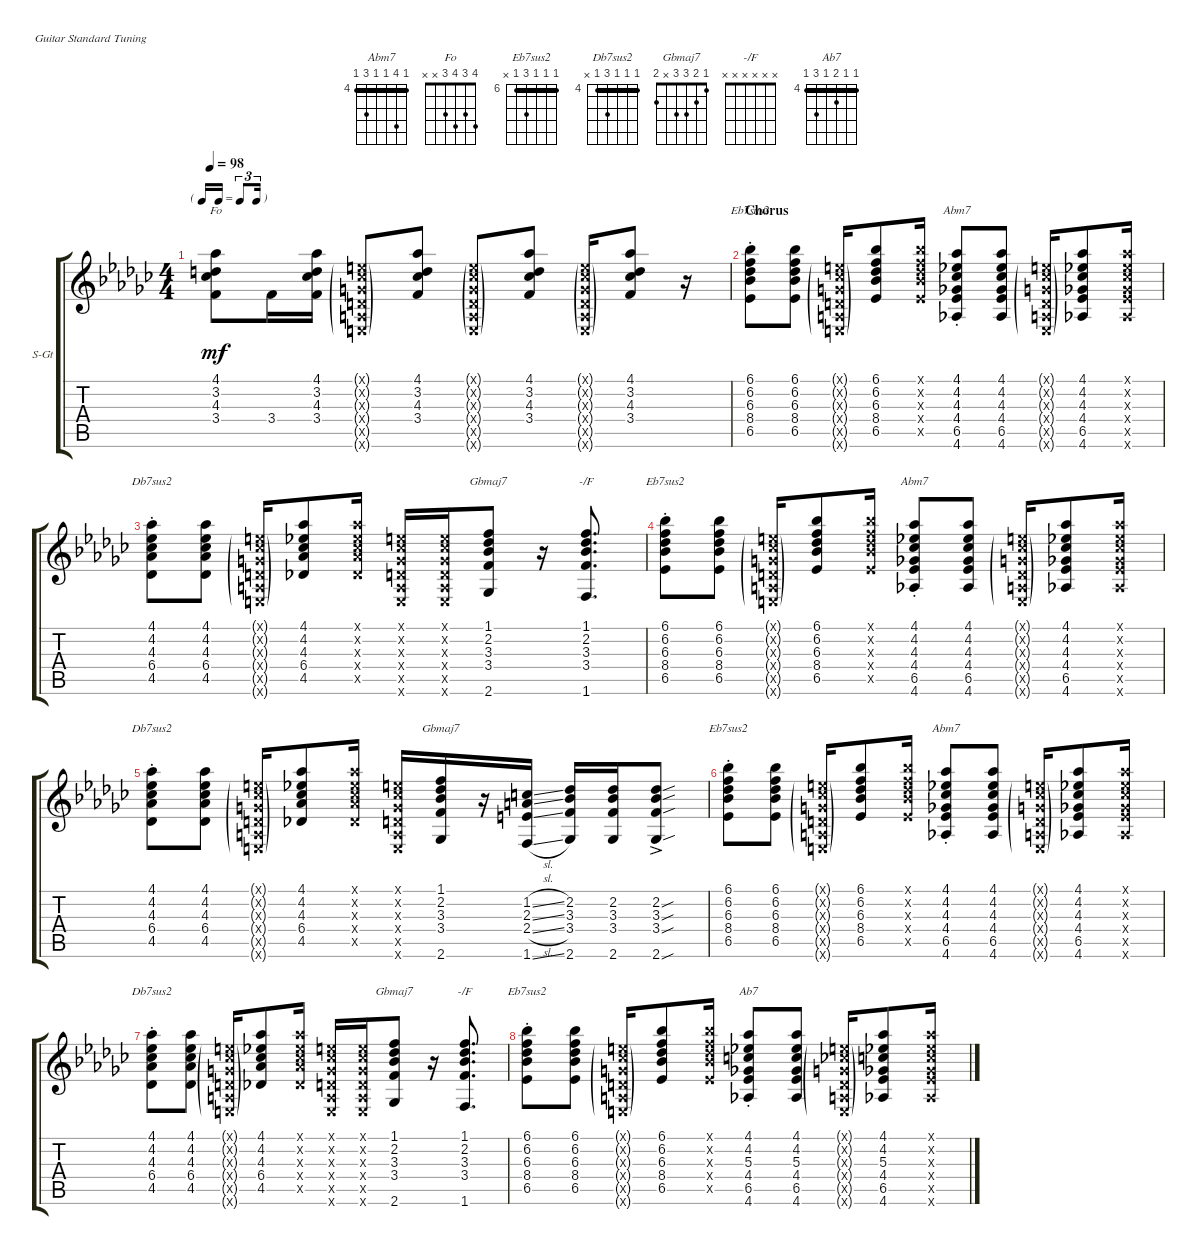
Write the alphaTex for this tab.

\defaultSystemsLayout 4
\bracketExtendMode groupsimilarinstruments
\firstSystemTrackNameOrientation horizontal
\otherSystemsTrackNameOrientation horizontal
\track ("Nick Lashley" "S-Gt") {instrument acousticguitarsteel}
\staff {score tabs}
\tuning (E4 B3 G3 D3 A2 E2)
\chord ("Abm7" 4 7 4 4 6 4) {firstfret 4 barre (4 4 4)}
\chord ("Fo" 4 3 4 3 x x)
\chord ("Eb7sus2" 6 6 6 8 6 x) {firstfret 6 barre (6 6 6)}
\chord ("Db7sus2" 4 4 4 6 4 x) {firstfret 4 barre (4 4 4)}
\chord ("Gbmaj7" 1 2 3 3 x 2)
\chord ("-/F" x x x x x x)
\chord ("Ab7" 4 4 5 4 6 4) {firstfret 4 barre (4 4 4)}
\ts (4 4)
\tf triplet16th
\tempo 98
\clef g2
\ks ebminor
(4.1 3.2 4.3 3.4).8{ch "Fo" dy mf} 3.4.16 (4.1 3.2 4.3 3.4).16 (0.1{g x} 0.2{g x} 0.3{g x} 0.4{g x} 0.5{g x} 0.6{g x}).8 (4.1 3.2 4.3 3.4).8 (0.1{g x} 0.2{g x} 0.3{g x} 0.4{g x} 0.5{g x} 0.6{g x}).8 (3.4 4.3 3.2 4.1).8 (0.1{g x} 0.2{g x} 0.3{g x} 0.4{g x} 0.5{g x} 0.6{g x}).16 (3.4 4.3 3.2 4.1).8 r.16 |
\section ("" "Chorus")
(6.5{st} 8.4{st} 6.3{st} 6.2{st} 6.1{st}).8{ch "Eb7sus2"} (6.5 8.4 6.3 6.2 6.1).8 (0.1{g x} 0.2{g x} 0.3{g x} 0.4{g x} 0.5{g x} 0.6{g x}).16 (6.5 8.4 6.3 6.2 6.1).8 (6.5{x} 8.4{x} 6.3{x} 6.2{x} 6.1{x}).16 (4.6{st} 6.5{st} 4.4{st} 4.3{st} 4.2{st} 4.1{st}).8{ch "Abm7"} (4.6 6.5 4.4 4.3 4.2 4.1).8 (0.1{g x} 0.2{g x} 0.3{g x} 0.4{g x} 0.5{g x} 0.6{g x}).16 (4.6 6.5 4.4 4.3 4.2 4.1).8 (4.6{x} 6.5{x} 4.4{x} 4.3{x} 4.2{x} 4.1{x}).16 |
(4.5{st} 6.4{st} 4.3{st} 4.2{st} 4.1{st}).8{ch "Db7sus2"} (4.5 6.4 4.3 4.2 4.1).8 (0.1{g x} 0.2{g x} 0.3{g x} 0.4{g x} 0.5{g x} 0.6{g x}).16 (4.5 6.4 4.3 4.2 4.1).8 (4.5{x} 6.4{x} 4.3{x} 4.2{x} 4.1{x}).16 (0.1{x} 0.2{x} 0.3{x} 0.4{x} 0.5{x} 0.6{x}).16 (0.1{x} 0.2{x} 0.3{x} 0.4{x} 0.5{x} 0.6{x}).16 (2.6 3.4 3.3 2.2 1.1).8{ch "Gbmaj7"} r.16 (1.6 3.4 3.3 2.2 1.1).8{d ch "-/F"} |
(6.5{st} 8.4{st} 6.3{st} 6.2{st} 6.1{st}).8{ch "Eb7sus2"} (6.5 8.4 6.3 6.2 6.1).8 (0.1{g x} 0.2{g x} 0.3{g x} 0.4{g x} 0.5{g x} 0.6{g x}).16 (6.5 8.4 6.3 6.2 6.1).8 (6.5{x} 8.4{x} 6.3{x} 6.2{x} 6.1{x}).16 (4.6{st} 6.5{st} 4.4{st} 4.3{st} 4.2{st} 4.1{st}).8{ch "Abm7"} (4.6 6.5 4.4 4.3 4.2 4.1).8 (0.1{g x} 0.2{g x} 0.3{g x} 0.4{g x} 0.5{g x} 0.6{g x}).16 (4.6 6.5 4.4 4.3 4.2 4.1).8 (4.6{x} 6.5{x} 4.4{x} 4.3{x} 4.2{x} 4.1{x}).16 |
(4.5{st} 6.4{st} 4.3{st} 4.2{st} 4.1{st}).8{ch "Db7sus2"} (4.5 6.4 4.3 4.2 4.1).8 (0.1{g x} 0.2{g x} 0.3{g x} 0.4{g x} 0.5{g x} 0.6{g x}).16 (4.5 6.4 4.3 4.2 4.1).8 (4.5{x} 6.4{x} 4.3{x} 4.2{x} 4.1{x}).16 (0.1{x} 0.2{x} 0.3{x} 0.4{x} 0.5{x} 0.6{x}).16 (2.6 3.4 3.3 2.2 1.1).16{ch "Gbmaj7"} r.16 (1.2{sl} 2.3{sl} 2.4{sl} 1.6{sl}).16 (2.2 3.3 3.4 2.6).16 (2.2 3.3 3.4 2.6).16 (2.2{sou ac} 3.3{sou ac} 3.4{sou ac} 2.6{sou ac}).8 |
(6.5{st} 8.4{st} 6.3{st} 6.2{st} 6.1{st}).8{ch "Eb7sus2"} (6.5 8.4 6.3 6.2 6.1).8 (0.1{g x} 0.2{g x} 0.3{g x} 0.4{g x} 0.5{g x} 0.6{g x}).16 (6.5 8.4 6.3 6.2 6.1).8 (6.5{x} 8.4{x} 6.3{x} 6.2{x} 6.1{x}).16 (4.6{st} 6.5{st} 4.4{st} 4.3{st} 4.2{st} 4.1{st}).8{ch "Abm7"} (4.6 6.5 4.4 4.3 4.2 4.1).8 (0.1{g x} 0.2{g x} 0.3{g x} 0.4{g x} 0.5{g x} 0.6{g x}).16 (4.6 6.5 4.4 4.3 4.2 4.1).8 (4.6{x} 6.5{x} 4.4{x} 4.3{x} 4.2{x} 4.1{x}).16 |
(4.5{st} 6.4{st} 4.3{st} 4.2{st} 4.1{st}).8{ch "Db7sus2"} (4.5 6.4 4.3 4.2 4.1).8 (0.1{g x} 0.2{g x} 0.3{g x} 0.4{g x} 0.5{g x} 0.6{g x}).16 (4.5 6.4 4.3 4.2 4.1).8 (4.5{x} 6.4{x} 4.3{x} 4.2{x} 4.1{x}).16 (0.1{x} 0.2{x} 0.3{x} 0.4{x} 0.5{x} 0.6{x}).16 (0.1{x} 0.2{x} 0.3{x} 0.4{x} 0.5{x} 0.6{x}).16 (2.6 3.4 3.3 2.2 1.1).8{ch "Gbmaj7"} r.16 (1.6 3.4 3.3 2.2 1.1).8{d ch "-/F"} |
(6.5{st} 8.4{st} 6.3{st} 6.2{st} 6.1{st}).8{ch "Eb7sus2"} (6.5 8.4 6.3 6.2 6.1).8 (0.1{g x} 0.2{g x} 0.3{g x} 0.4{g x} 0.5{g x} 0.6{g x}).16 (6.5 8.4 6.3 6.2 6.1).8 (6.5{x} 8.4{x} 6.3{x} 6.2{x} 6.1{x}).16 (4.6{st} 6.5{st} 4.4{st} 5.3{st} 4.2{st} 4.1{st}).8{ch "Ab7"} (4.6 6.5 4.4 5.3 4.2 4.1).8 (0.1{g x} 0.2{g x} 0.3{g x} 0.4{g x} 0.5{g x} 0.6{g x}).16 (4.6 6.5 4.4 5.3 4.2 4.1).8 (4.6{x} 6.5{x} 4.4{x} 5.3{x} 4.2{x} 4.1{x}).16
